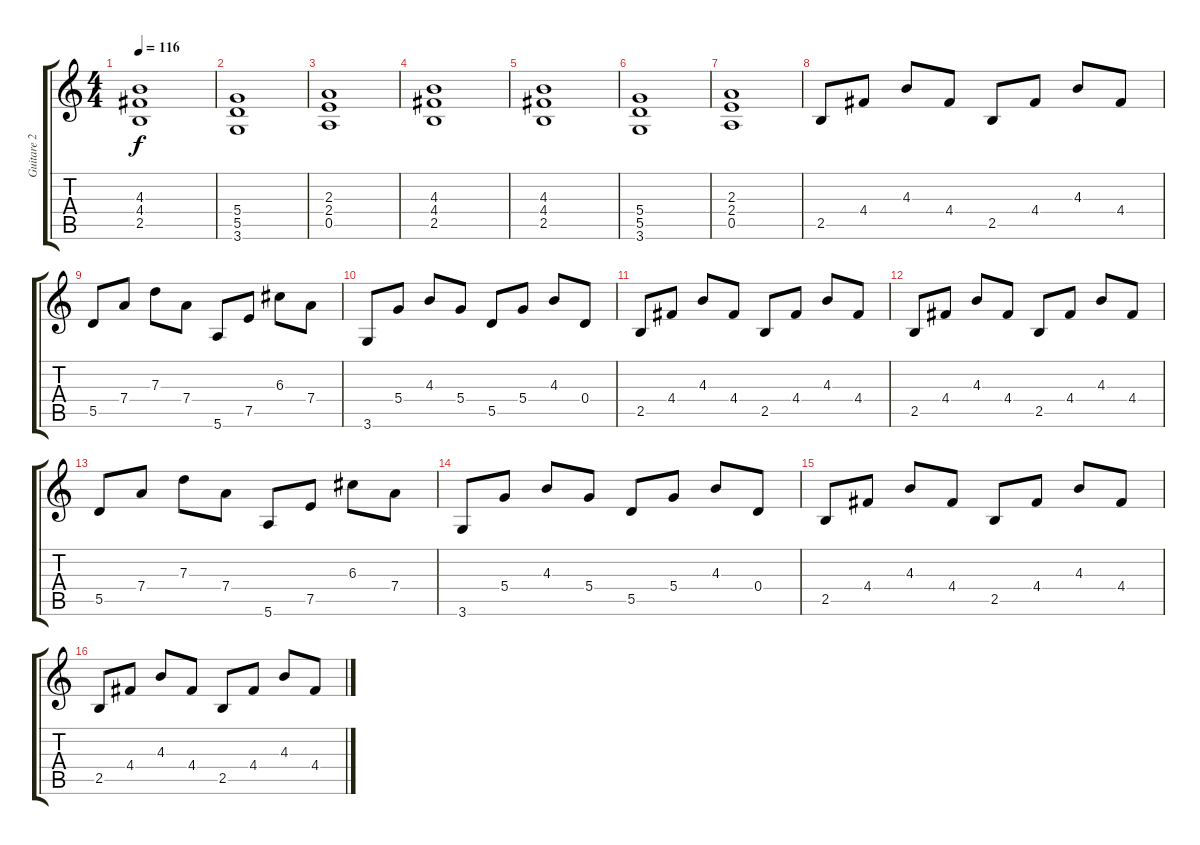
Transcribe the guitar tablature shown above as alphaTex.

\track ("Guitare 2" "Guitare 2") {instrument acousticguitarsteel}
\staff {score tabs}
\tuning (E4 B3 G3 D3 A2 E2) {hide}
\ts (4 4)
\tempo 116
\clef g2
\ks c
(4.3 4.4 2.5).1{dy f} |
(5.4 5.5 3.6).1 |
(2.3 2.4 0.5).1 |
(4.3 4.4 2.5).1 |
(4.3 4.4 2.5).1 |
(5.4 5.5 3.6).1 |
(2.3 2.4 0.5).1 |
2.5.8 4.4.8 4.3.8 4.4.8 2.5.8 4.4.8 4.3.8 4.4.8 |
5.5.8 7.4.8 7.3.8 7.4.8 5.6.8 7.5.8 6.3.8 7.4.8 |
3.6.8 5.4.8 4.3.8 5.4.8 5.5.8 5.4.8 4.3.8 0.4.8 |
2.5.8 4.4.8 4.3.8 4.4.8 2.5.8 4.4.8 4.3.8 4.4.8 |
2.5.8 4.4.8 4.3.8 4.4.8 2.5.8 4.4.8 4.3.8 4.4.8 |
5.5.8 7.4.8 7.3.8 7.4.8 5.6.8 7.5.8 6.3.8 7.4.8 |
3.6.8 5.4.8 4.3.8 5.4.8 5.5.8 5.4.8 4.3.8 0.4.8 |
2.5.8 4.4.8 4.3.8 4.4.8 2.5.8 4.4.8 4.3.8 4.4.8 |
2.5.8 4.4.8 4.3.8 4.4.8 2.5.8 4.4.8 4.3.8 4.4.8
